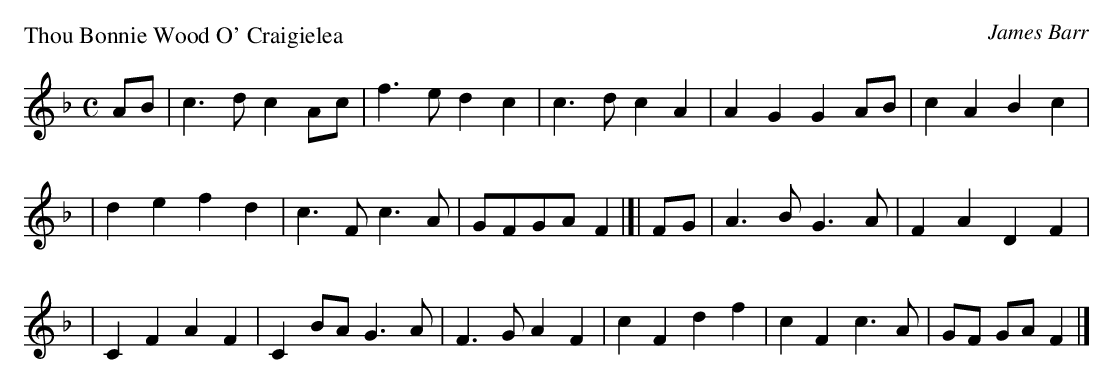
X:1
P:Thou Bonnie Wood O' Craigielea
C:James Barr
M:C
L:1/8
K:F
AB \
| c3d c2 Ac | f3e d2 c2 | c3d c2 A2 | A2 G2 G2 AB | c2 A2 B2 c2 |
| d2 e2 f2 d2 | c3F c3A | GFGA F2 |]| FG | A3B G3A | F2A2D2F2 |
| C2F2A2F2 | C2BA G3A | F3G A2F2 | c2F2d2f2 | c2F2c3A | GF GA F2 |]
